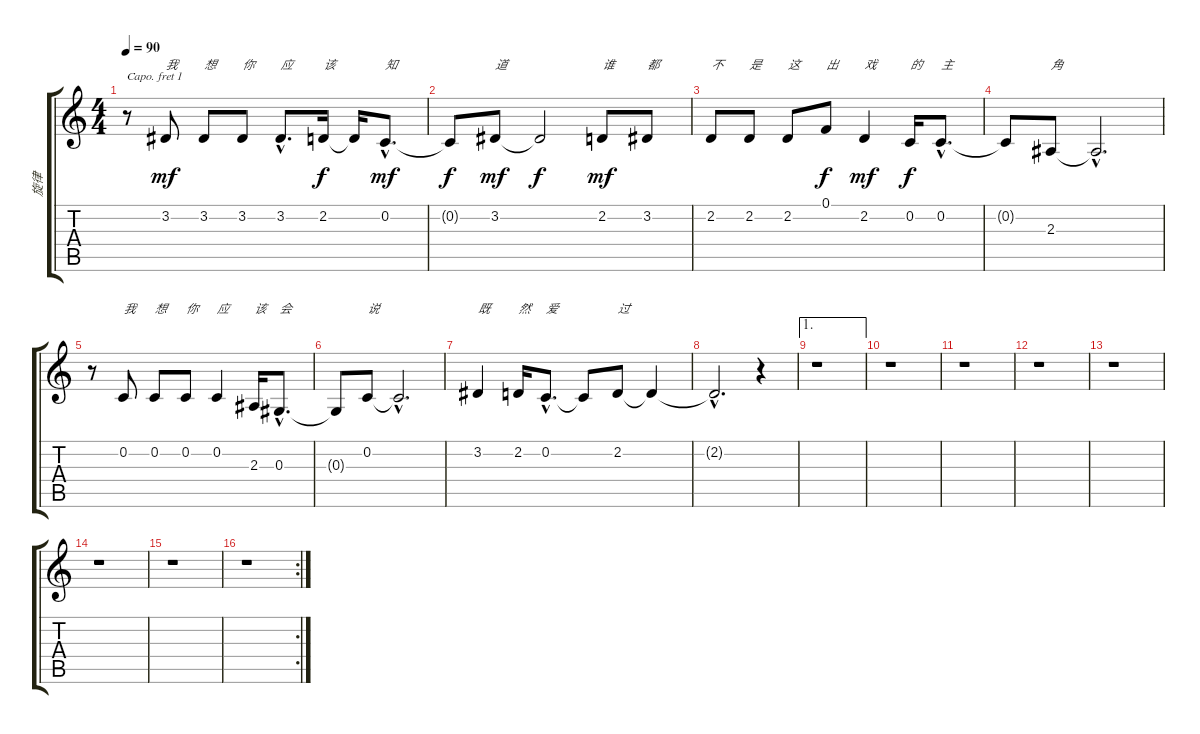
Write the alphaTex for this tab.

\track ("旋律" "旋律") {instrument sopranosax}
\staff {score tabs}
\capo 1
\tuning (E4 B3 G3 D3 A2 E2) {hide}
\ts (4 4)
\tempo 90
\clef g2
\ks c
r.8{dy f} 3.2.8{txt "我" dy mf} 3.2.8{txt "想"} 3.2.8{txt "你"} 3.2{hac}.8{d txt "应"} 2.2.16{txt "该" dy f} 2.2{t}.16 0.2{hac}.8{d txt "知" dy mf} |
0.2{t}.8{dy f} 3.2.8{txt "道" dy mf} 3.2{t}.2{dy f} 2.2.8{txt "谁" dy mf} 3.2.8{txt "都"} |
2.2.8{txt "不"} 2.2.8{txt "是"} 2.2.8{txt "这"} 0.1.8{txt "出" dy f} 2.2.4{txt "戏" dy mf} 0.2.16{txt "的" dy f} 0.2{hac}.8{d txt "主"} |
0.2{t}.8 2.3.8{txt "角"} 2.3{hac t}.2{d} |
r.8 0.2.8{txt "我"} 0.2.8{txt "想"} 0.2.8{txt "你"} 0.2.4{txt "应"} 2.3.16{txt "该"} 0.3{hac}.8{d txt "会"} |
0.3{t}.8 0.2.8{txt "说"} 0.2{hac t}.2{d} |
3.2.4{txt "既"} 2.2.16{txt "然"} 0.2{hac}.8{d txt "爱"} 0.2{t}.8 2.2.8{txt "过"} 2.2{t}.4 |
2.2{hac t}.2{d} r.4 |
\ae 1
r.1 |
r.1 |
r.1 |
r.1 |
r.1 |
r.1 |
r.1 |
\rc 2
r.1
